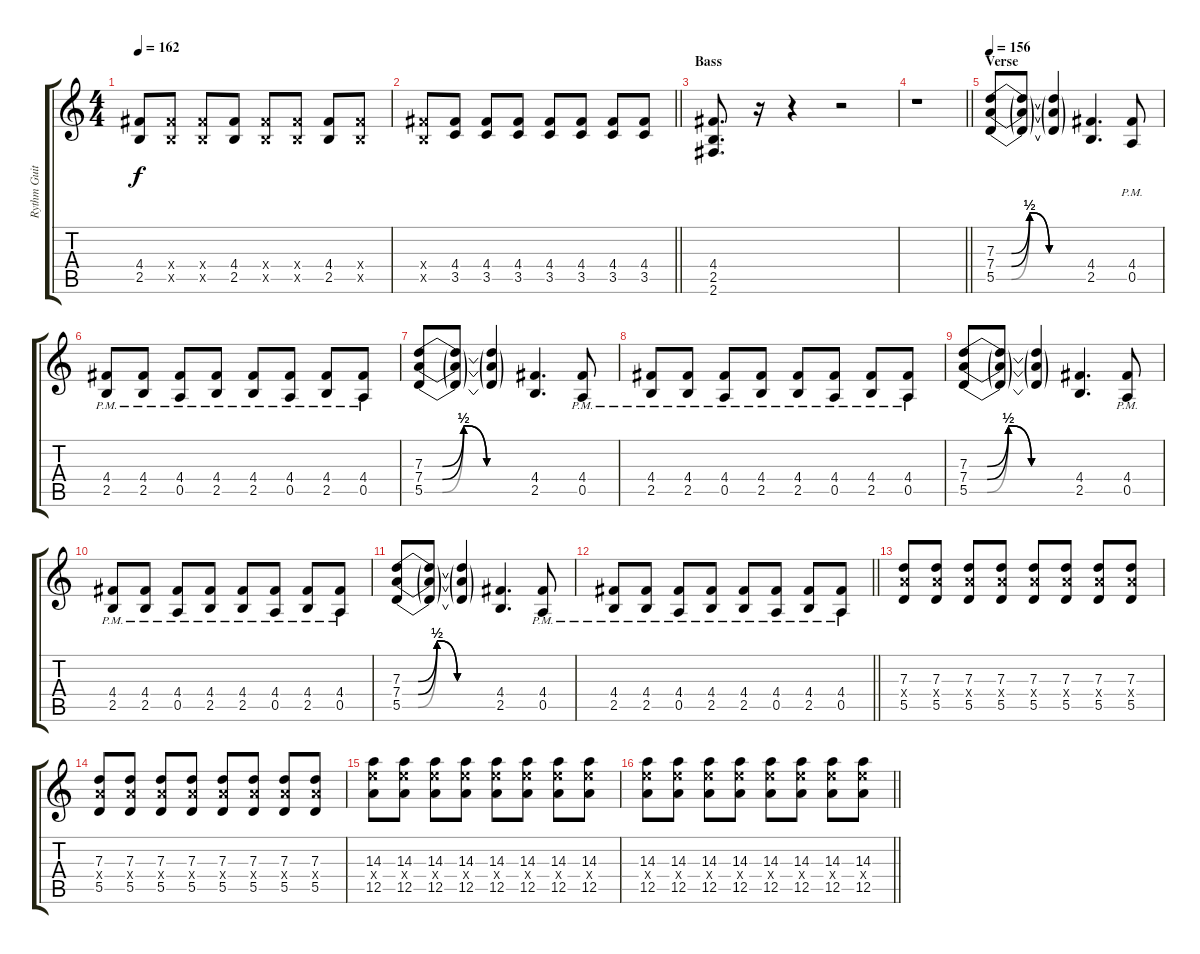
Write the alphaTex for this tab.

\track ("Rythm Guitar 2" "Rythm Guit") {instrument distortionguitar}
\staff {score tabs}
\tuning (E4 B3 G3 D3 A2 E2) {hide}
\ts (4 4)
\tempo 162
\clef g2
\ks c
(4.4 2.5).8{dy f} (4.4{x} 2.5{x}).8 (4.4{x} 2.5{x}).8 (4.4 2.5).8 (4.4{x} 2.5{x}).8 (4.4{x} 2.5{x}).8 (4.4 2.5).8 (4.4{x} 2.5{x}).8 |
\barLineRight lightlight
(4.4{x} 2.5{x}).8 (4.4 3.5).8 (4.4 3.5).8 (4.4 3.5).8 (4.4 3.5).8 (4.4 3.5).8 (4.4 3.5).8 (4.4 3.5).8 |
\section ("" "Bass")
(4.4 2.5 2.6).8{d} r.16 r.4 r.2 |
\barLineRight lightlight
r.1 |
\section ("" "Verse")
\tempo 156
(7.3{be (custom 0 0 10 0 22 2 35 0 60 0)} 7.4{be (custom 0 0 10 0 22 2 35 0 45 0 60 0)} 5.5{be (custom 0 0 10 0 22 2 35 0 60 0)}).8 (7.3{t} 7.4{t} 5.5{t}).8 (7.3{t} 7.4{t} 5.5{t}).4 (4.4 2.5).4{d} (4.4{pm} 0.5{pm}).8 |
(4.4{pm} 2.5{pm}).8 (4.4{pm} 2.5{pm}).8 (4.4{pm} 0.5{pm}).8 (4.4{pm} 2.5{pm}).8 (4.4{pm} 2.5{pm}).8 (4.4{pm} 0.5{pm}).8 (4.4{pm} 2.5{pm}).8 (4.4{pm} 0.5{pm}).8 |
(7.3{be (custom 0 0 10 0 22 2 35 0 60 0)} 7.4{be (custom 0 0 10 0 22 2 35 0 45 0 60 0)} 5.5{be (custom 0 0 10 0 22 2 35 0 60 0)}).8 (7.3{t} 7.4{t} 5.5{t}).8 (7.3{t} 7.4{t} 5.5{t}).4 (4.4 2.5).4{d} (4.4{pm} 0.5{pm}).8 |
(4.4{pm} 2.5{pm}).8 (4.4{pm} 2.5{pm}).8 (4.4{pm} 0.5{pm}).8 (4.4{pm} 2.5{pm}).8 (4.4{pm} 2.5{pm}).8 (4.4{pm} 0.5{pm}).8 (4.4{pm} 2.5{pm}).8 (4.4{pm} 0.5{pm}).8 |
(7.3{be (custom 0 0 10 0 22 2 35 0 60 0)} 7.4{be (custom 0 0 10 0 22 2 35 0 45 0 60 0)} 5.5{be (custom 0 0 10 0 22 2 35 0 60 0)}).8 (7.3{t} 7.4{t} 5.5{t}).8 (7.3{t} 7.4{t} 5.5{t}).4 (4.4 2.5).4{d} (4.4{pm} 0.5{pm}).8 |
(4.4{pm} 2.5{pm}).8 (4.4{pm} 2.5{pm}).8 (4.4{pm} 0.5{pm}).8 (4.4{pm} 2.5{pm}).8 (4.4{pm} 2.5{pm}).8 (4.4{pm} 0.5{pm}).8 (4.4{pm} 2.5{pm}).8 (4.4{pm} 0.5{pm}).8 |
(7.3{be (custom 0 0 10 0 22 2 35 0 60 0)} 7.4{be (custom 0 0 10 0 22 2 35 0 45 0 60 0)} 5.5{be (custom 0 0 10 0 22 2 35 0 60 0)}).8 (7.3{t} 7.4{t} 5.5{t}).8 (7.3{t} 7.4{t} 5.5{t}).4 (4.4 2.5).4{d} (4.4{pm} 0.5{pm}).8 |
\barLineRight lightlight
(4.4{pm} 2.5{pm}).8 (4.4{pm} 2.5{pm}).8 (4.4{pm} 0.5{pm}).8 (4.4{pm} 2.5{pm}).8 (4.4{pm} 2.5{pm}).8 (4.4{pm} 0.5{pm}).8 (4.4{pm} 2.5{pm}).8 (4.4{pm} 0.5{pm}).8 |
\section ("" "")
(7.3 7.4{x} 5.5).8 (7.3 7.4{x} 5.5).8 (7.3 7.4{x} 5.5).8 (7.3 7.4{x} 5.5).8 (7.3 7.4{x} 5.5).8 (7.3 7.4{x} 5.5).8 (7.3 7.4{x} 5.5).8 (7.3 7.4{x} 5.5).8 |
(7.3 7.4{x} 5.5).8 (7.3 7.4{x} 5.5).8 (7.3 7.4{x} 5.5).8 (7.3 7.4{x} 5.5).8 (7.3 7.4{x} 5.5).8 (7.3 7.4{x} 5.5).8 (7.3 7.4{x} 5.5).8 (7.3 7.4{x} 5.5).8 |
(14.3 14.4{x} 12.5).8 (14.3 14.4{x} 12.5).8 (14.3 14.4{x} 12.5).8 (14.3 14.4{x} 12.5).8 (14.3 14.4{x} 12.5).8 (14.3 14.4{x} 12.5).8 (14.3 14.4{x} 12.5).8 (14.3 14.4{x} 12.5).8 |
\barLineRight lightlight
(14.3 14.4{x} 12.5).8 (14.3 14.4{x} 12.5).8 (14.3 14.4{x} 12.5).8 (14.3 14.4{x} 12.5).8 (14.3 14.4{x} 12.5).8 (14.3 14.4{x} 12.5).8 (14.3 14.4{x} 12.5).8 (14.3 14.4{x} 12.5).8
